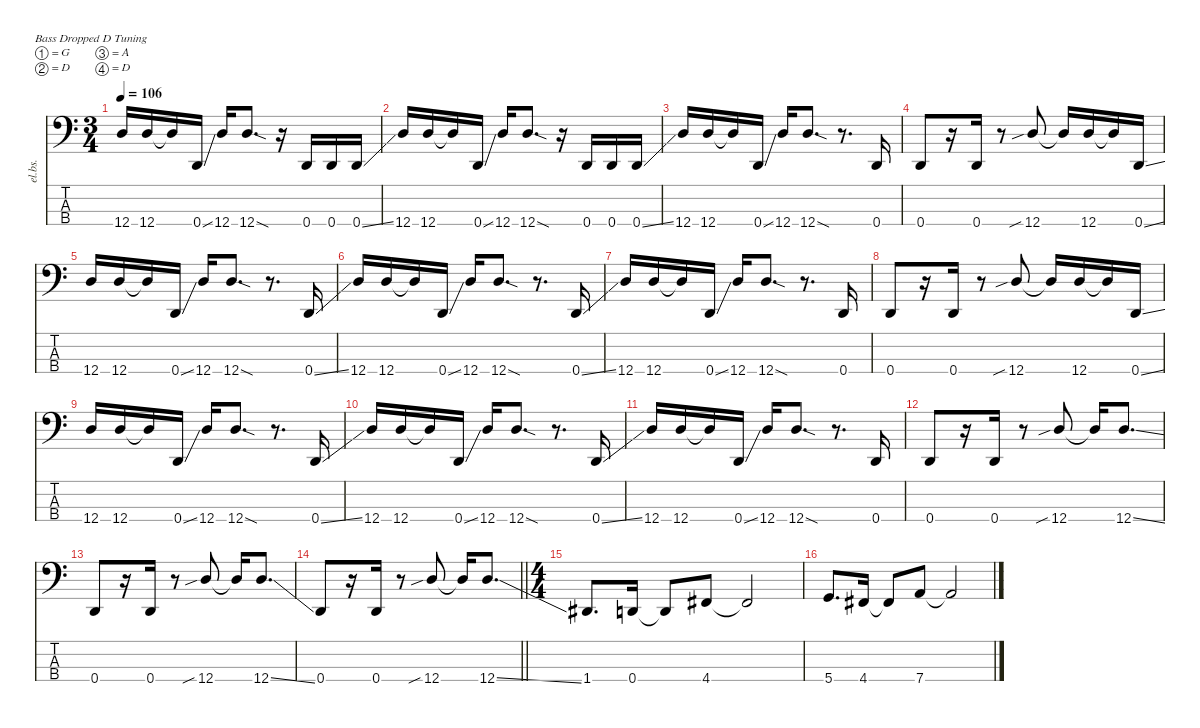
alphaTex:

\defaultSystemsLayout 4
\hideDynamics
\bracketExtendMode nobrackets
\otherSystemsTrackNameOrientation horizontal
\track ("Track 5" "el.bs.") {instrument electricbassfinger}
\staff {score tabs}
\tuning (G2 D2 A1 D1)
\ts (3 4)
\tempo 106
\clef f4
\ks c
12.4.16{dy f beam Up} 12.4.16{beam Up} 12.4{t}.16{beam Up} 0.4{ss}.16{beam Up} 12.4.16{beam Up} 12.4{sod}.8{d beam Up} r.16{beam Up} 0.4.16{beam Up} 0.4.16{beam Up} 0.4{ss}.16{beam Up} |
12.4.16{beam Up} 12.4.16{beam Up} 12.4{t}.16{beam Up} 0.4{ss}.16{beam Up} 12.4.16{beam Up} 12.4{sod}.8{d beam Up} r.16{beam Up} 0.4.16{beam Up} 0.4.16{beam Up} 0.4{ss}.16{beam Up} |
12.4.16{beam Up} 12.4.16{beam Up} 12.4{t}.16{beam Up} 0.4{ss}.16{beam Up} 12.4.16{beam Up} 12.4{sod}.8{d beam Up} r.8{d beam Up} 0.4.16{beam Up} |
0.4.8{beam Up} r.16{beam Up} 0.4.16{beam Up} r.8{beam Up} 12.4{sib}.8{beam Up} 12.4{t}.16{beam Up} 12.4.16{beam Up} 12.4{t}.16{beam Up} 0.4{ss}.16{beam Up} |
12.4.16{beam Up} 12.4.16{beam Up} 12.4{t}.16{beam Up} 0.4{ss}.16{beam Up} 12.4.16{beam Up} 12.4{sod}.8{d beam Up} r.8{d beam Up} 0.4{ss}.16{beam Up} |
12.4.16{beam Up} 12.4.16{beam Up} 12.4{t}.16{beam Up} 0.4{ss}.16{beam Up} 12.4.16{beam Up} 12.4{sod}.8{d beam Up} r.8{d beam Up} 0.4{ss}.16{beam Up} |
12.4.16{beam Up} 12.4.16{beam Up} 12.4{t}.16{beam Up} 0.4{ss}.16{beam Up} 12.4.16{beam Up} 12.4{sod}.8{d beam Up} r.8{d beam Up} 0.4.16{beam Up} |
0.4.8{beam Up} r.16{beam Up} 0.4.16{beam Up} r.8{beam Up} 12.4{sib}.8{beam Up} 12.4{t}.16{beam Up} 12.4.16{beam Up} 12.4{t}.16{beam Up} 0.4{ss}.16{beam Up} |
12.4.16{beam Up} 12.4.16{beam Up} 12.4{t}.16{beam Up} 0.4{ss}.16{beam Up} 12.4.16{beam Up} 12.4{sod}.8{d beam Up} r.8{d beam Up} 0.4{ss}.16{beam Up} |
12.4.16{beam Up} 12.4.16{beam Up} 12.4{t}.16{beam Up} 0.4{ss}.16{beam Up} 12.4.16{beam Up} 12.4{sod}.8{d beam Up} r.8{d beam Up} 0.4{ss}.16{beam Up} |
12.4.16{beam Up} 12.4.16{beam Up} 12.4{t}.16{beam Up} 0.4{ss}.16{beam Up} 12.4.16{beam Up} 12.4{sod}.8{d beam Up} r.8{d beam Up} 0.4.16{beam Up} |
0.4.8{beam Up} r.16{beam Up} 0.4.16{beam Up} r.8{beam Up} 12.4{sib}.8{beam Up} 12.4{t}.16{beam Up} 12.4{ss}.8{d beam Up} |
0.4.8{beam Up} r.16{beam Up} 0.4.16{beam Up} r.8{beam Up} 12.4{sib}.8{beam Up} 12.4{t}.16{beam Up} 12.4{ss}.8{d beam Up} |
\barLineRight lightlight
0.4.8{beam Up} r.16{beam Up} 0.4.16{beam Up} r.8{beam Up} 12.4{sib}.8{beam Up} 12.4{t}.16{beam Up} 12.4{ss}.8{d beam Up} |
\ts (4 4)
\beaming (8 2 2 2 2)
\section ("" "")
1.4{acc #}.8{d beam Up} 0.4.16{beam Up} 0.4{t}.8{beam Up} 4.4{acc #}.8{beam Up} 4.4{t acc #}.2{beam Up} |
5.4.8{d beam Up} 4.4{acc #}.16{beam Up} 4.4{t acc #}.8{beam Up} 7.4.8{beam Up} 7.4{t}.2{beam Up}
